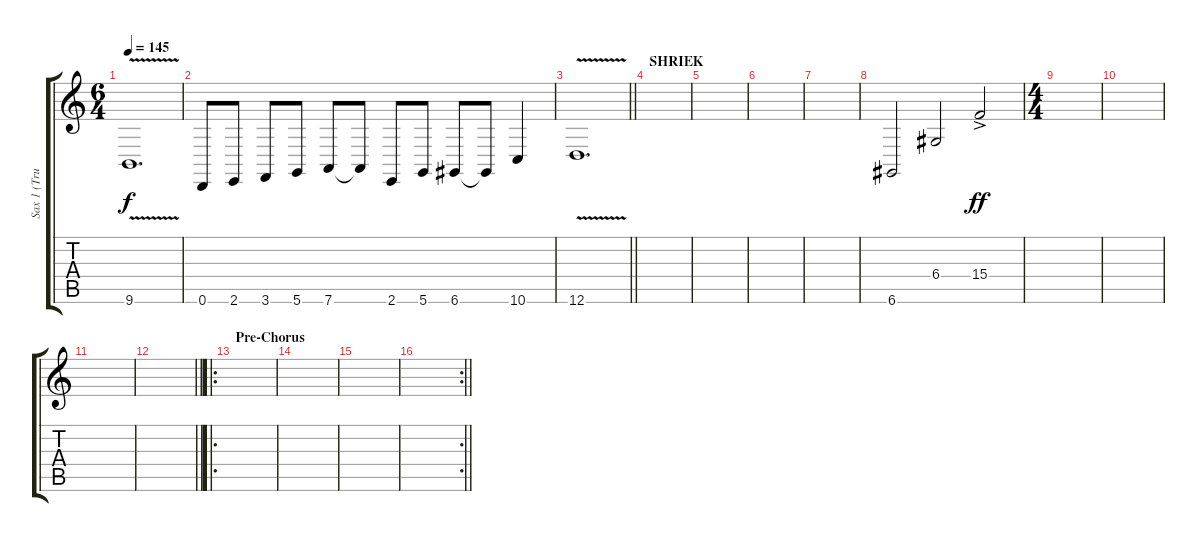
\track ("Sax 1 (Trumpet1)" "Sax 1 (Tru") {instrument tenorsax}
\staff {score tabs}
\tuning (E4 B3 G3 D3 A2 D2) {hide}
\ts (6 4)
\tempo 145
\clef g2
\ks c
9.6{v}.1{d dy f} |
0.6.8 2.6.8 3.6.8 5.6.8 7.6.8 7.6{t}.8 2.6.8 5.6.8 6.6.8 6.6{t}.8 10.6.4 |
\barLineRight lightlight
12.6{v}.1{d} |
\section ("" "SHRIEK")
|
|
|
|
6.6.2{volume 13 instrument trumpet} 6.4.2 15.4{ac}.2{dy ff} |
\ts (4 4)
|
|
|
\barLineRight lightlight
|
\ro
\section ("" "Pre-Chorus")
|
|
|
\rc 2
\barLineRight lightlight
